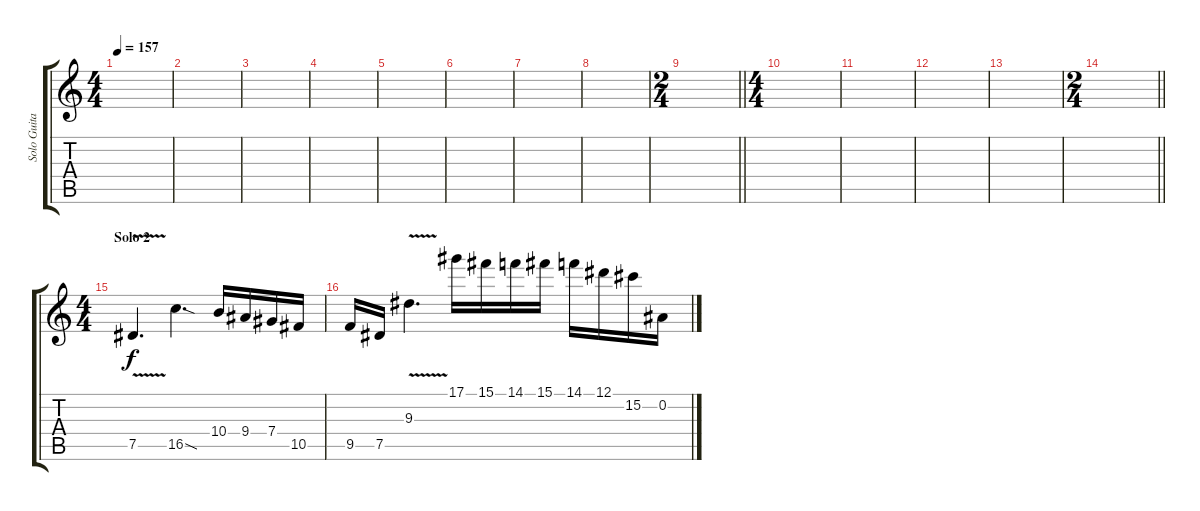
\track ("Solo Guitar" "Solo Guita") {instrument distortionguitar}
\staff {score tabs}
\tuning (Eb4 Bb3 Gb3 Db3 Ab2 Eb2) {hide}
\ts (4 4)
\tempo 157
\clef g2
\ks c
|
|
|
|
|
|
|
|
\ts (2 4)
\barLineRight lightlight
|
\ts (4 4)
|
|
|
|
\ts (2 4)
\barLineRight lightlight
|
\ts (4 4)
\section ("" "Solo 2")
7.5{v}.4{d} 16.5{sod}.4{d} 10.4.16 9.4.16 7.4.16 10.5.16 |
9.5.16 7.5.16 9.3{v}.4{d} 17.1.16 15.1.16 14.1.16 15.1.16 14.1.16 12.1.16 15.2.16 0.2.16
